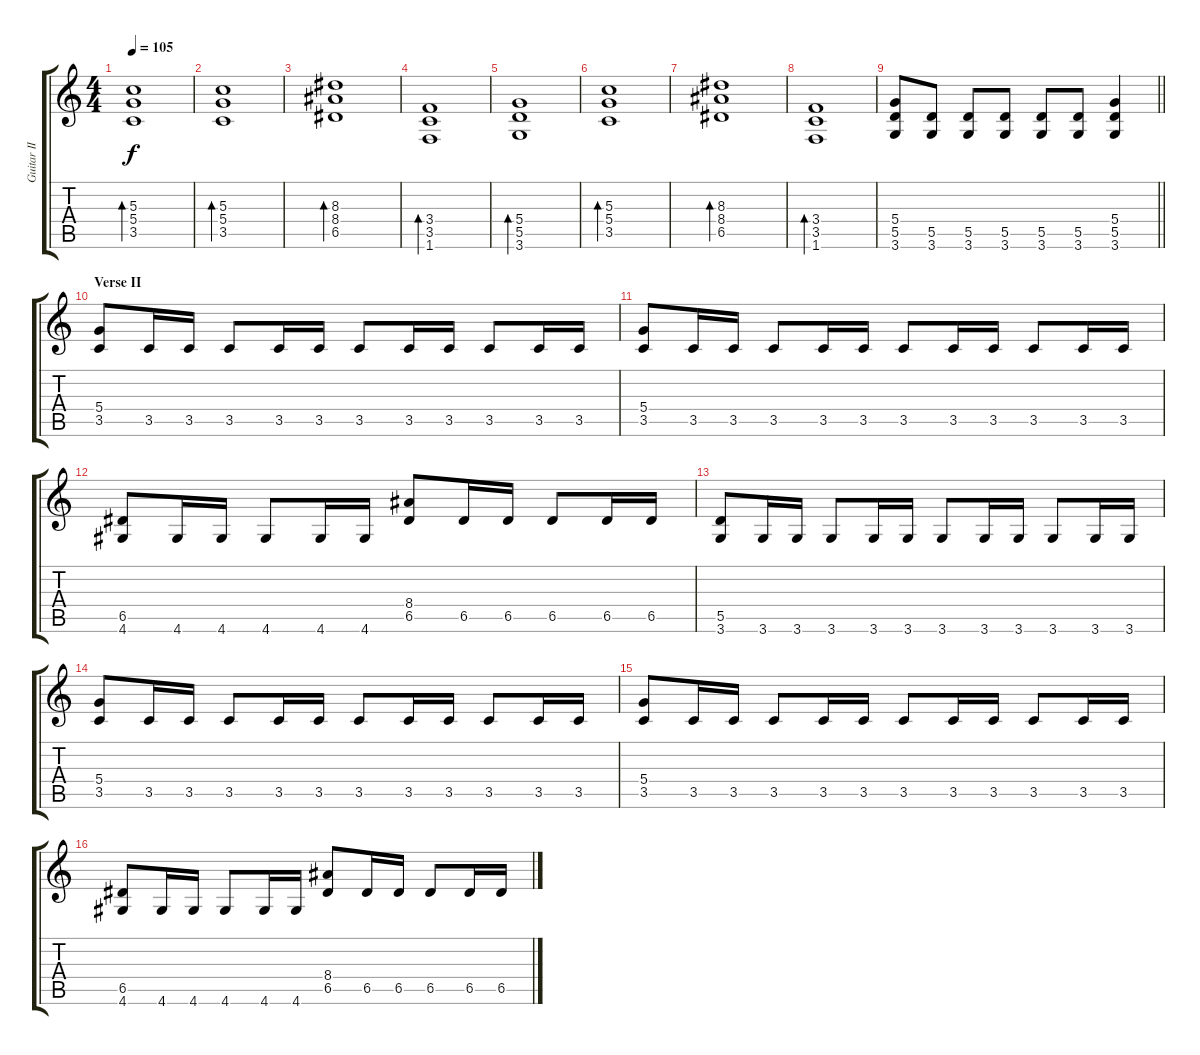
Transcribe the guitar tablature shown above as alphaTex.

\track ("Guitar II" "Guitar II") {instrument acousticguitarsteel}
\staff {score tabs}
\tuning (E4 B3 G3 D3 A2 E2) {hide}
\ts (4 4)
\tempo 105
\clef g2
\ks c
(5.3 5.4 3.5).1{bd 240 dy f} |
(5.3 5.4 3.5).1{bd 240} |
(8.3 8.4 6.5).1{bd 240} |
(3.4 3.5 1.6).1{bd 240} |
(5.4 5.5 3.6).1{bd 240} |
(5.3 5.4 3.5).1{bd 240} |
(8.3 8.4 6.5).1{bd 240} |
(3.4 3.5 1.6).1{bd 240} |
\barLineRight lightlight
(5.4 5.5 3.6).8{instrument distortionguitar} (5.5 3.6).8 (5.5 3.6).8 (5.5 3.6).8 (5.5 3.6).8 (5.5 3.6).8 (5.4 5.5 3.6).4 |
\section ("" "Verse II")
(5.4 3.5).8 3.5.16 3.5.16 3.5.8 3.5.16 3.5.16 3.5.8 3.5.16 3.5.16 3.5.8 3.5.16 3.5.16 |
(5.4 3.5).8 3.5.16 3.5.16 3.5.8 3.5.16 3.5.16 3.5.8 3.5.16 3.5.16 3.5.8 3.5.16 3.5.16 |
(6.5 4.6).8 4.6.16 4.6.16 4.6.8 4.6.16 4.6.16 (8.4 6.5).8 6.5.16 6.5.16 6.5.8 6.5.16 6.5.16 |
(5.5 3.6).8 3.6.16 3.6.16 3.6.8 3.6.16 3.6.16 3.6.8 3.6.16 3.6.16 3.6.8 3.6.16 3.6.16 |
(5.4 3.5).8 3.5.16 3.5.16 3.5.8 3.5.16 3.5.16 3.5.8 3.5.16 3.5.16 3.5.8 3.5.16 3.5.16 |
(5.4 3.5).8 3.5.16 3.5.16 3.5.8 3.5.16 3.5.16 3.5.8 3.5.16 3.5.16 3.5.8 3.5.16 3.5.16 |
(6.5 4.6).8 4.6.16 4.6.16 4.6.8 4.6.16 4.6.16 (8.4 6.5).8 6.5.16 6.5.16 6.5.8 6.5.16 6.5.16
